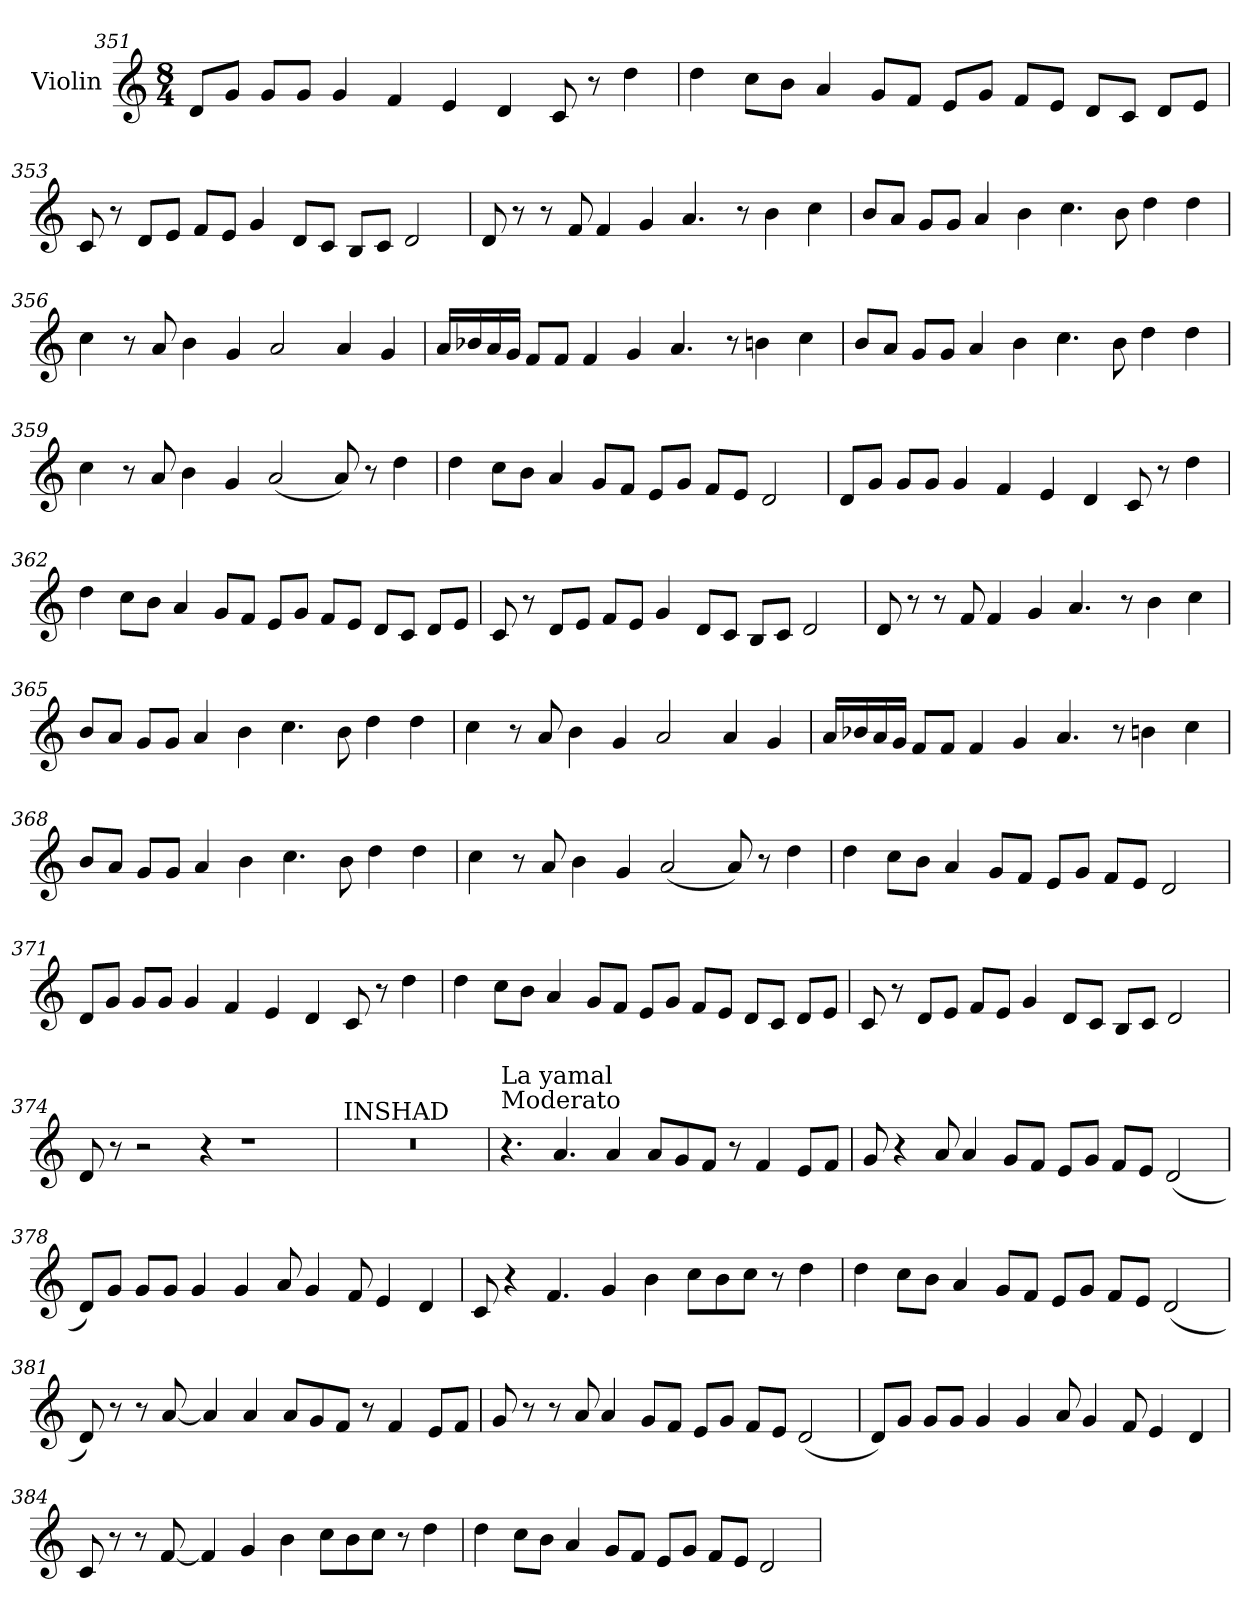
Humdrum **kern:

**kern
*part1
*staff1
*I"Violin
!!LO:PB:g=z
*clefG2
*k[]
*C:
*M8/4
=351
8d/L
8g/J
8g/L
8g/J
4g/
4f/
4e/
4d/
8c/
8r
4dd\
!!LO:PB:g=z
=352
4dd\
8cc\L
8b\J
4a/
8g/L
8f/J
8e/L
8g/J
8f/L
8e/J
8d/L
8c/J
8d/L
8e/J
!!LO:PB:g=z
=353
8c/
8r
8d/L
8e/J
8f/L
8e/J
4g/
8d/L
8c/J
8B/L
8c/J
2d/
!!LO:PB:g=z
=354
8d/
8r
8r
8f/
4f/
4g/
4.a/
8r
4b\
4cc\
!!LO:PB:g=z
=355
8b/L
8a/J
8g/L
8g/J
4a/
4b\
4.cc\
8b\
4dd\
4dd\
!!LO:PB:g=z
=356
4cc\
8r
8a/
4b\
4g/
2a/
4a/
4g/
=357
16a/LL
16b-X/
16a/
16g/JJ
8f/L
8f/J
4f/
4g/
4.a/
8r
4bn\
4cc\
!!LO:PB:g=z
=358
8b/L
8a/J
8g/L
8g/J
4a/
4b\
4.cc\
8b\
4dd\
4dd\
!!LO:PB:g=z
=359
4cc\
8r
8a/
4b\
4g/
(2a/
8a/)
8r
4dd\
!!LO:PB:g=z
=360
4dd\
8cc\L
8b\J
4a/
8g/L
8f/J
8e/L
8g/J
8f/L
8e/J
2d/
!!LO:PB:g=z
=361
8d/L
8g/J
8g/L
8g/J
4g/
4f/
4e/
4d/
8c/
8r
4dd\
!!LO:PB:g=z
=362
4dd\
8cc\L
8b\J
4a/
8g/L
8f/J
8e/L
8g/J
8f/L
8e/J
8d/L
8c/J
8d/L
8e/J
!!LO:PB:g=z
=363
8c/
8r
8d/L
8e/J
8f/L
8e/J
4g/
8d/L
8c/J
8B/L
8c/J
2d/
!!LO:PB:g=z
=364
8d/
8r
8r
8f/
4f/
4g/
4.a/
8r
4b\
4cc\
!!LO:PB:g=z
=365
8b/L
8a/J
8g/L
8g/J
4a/
4b\
4.cc\
8b\
4dd\
4dd\
!!LO:PB:g=z
=366
4cc\
8r
8a/
4b\
4g/
2a/
4a/
4g/
!!LO:PB:g=z
=367
16a/LL
16b-X/
16a/
16g/JJ
8f/L
8f/J
4f/
4g/
4.a/
8r
4bn\
4cc\
!!LO:PB:g=z
=368
8b/L
8a/J
8g/L
8g/J
4a/
4b\
4.cc\
8b\
4dd\
4dd\
!!LO:PB:g=z
=369
4cc\
8r
8a/
4b\
4g/
(2a/
8a/)
8r
4dd\
!!LO:PB:g=z
=370
4dd\
8cc\L
8b\J
4a/
8g/L
8f/J
8e/L
8g/J
8f/L
8e/J
2d/
!!LO:PB:g=z
=371
8d/L
8g/J
8g/L
8g/J
4g/
4f/
4e/
4d/
8c/
8r
4dd\
!!LO:PB:g=z
=372
4dd\
8cc\L
8b\J
4a/
8g/L
8f/J
8e/L
8g/J
8f/L
8e/J
8d/L
8c/J
8d/L
8e/J
=373
8c/
8r
8d/L
8e/J
8f/L
8e/J
4g/
8d/L
8c/J
8B/L
8c/J
2d/
!!LO:PB:g=z
=374
8d/
8r
2r
4r
1r
=375
!LO:TX:a:t=INSHAD
0r
!!LO:PB:g=z
=376
*MM80
!LO:TX:a:t=Moderato
!LO:TX:a:t=La yamal
4.r
4.a/
4a/
8a/L
8g/
8f/J
8r
4f/
8e/L
8f/J
!!LO:PB:g=z
=377
8g/
4r
8a/
4a/
8g/L
8f/J
8e/L
8g/J
8f/L
8e/J
(2d/
!!LO:PB:g=z
=378
8d/L)
8g/J
8g/L
8g/J
4g/
4g/
8a/
4g/
8f/
4e/
4d/
!!LO:PB:g=z
=379
8c/
4r
4.f/
4g/
4b\
8cc\L
8b\
8cc\J
8r
4dd\
!!LO:PB:g=z
=380
4dd\
8cc\L
8b\J
4a/
8g/L
8f/J
8e/L
8g/J
8f/L
8e/J
(2d/
!!LO:PB:g=z
=381
8d/)
8r
8r
[8a/
4a/]
4a/
8a/L
8g/
8f/J
8r
4f/
8e/L
8f/J
!!LO:PB:g=z
=382
8g/
8r
8r
8a/
4a/
8g/L
8f/J
8e/L
8g/J
8f/L
8e/J
(2d/
!!LO:PB:g=z
=383
8d/L)
8g/J
8g/L
8g/J
4g/
4g/
8a/
4g/
8f/
4e/
4d/
!!LO:PB:g=z
=384
8c/
8r
8r
[8f/
4f/]
4g/
4b\
8cc\L
8b\
8cc\J
8r
4dd\
!!LO:PB:g=z
=385
4dd\
8cc\L
8b\J
4a/
8g/L
8f/J
8e/L
8g/J
8f/L
8e/J
2d/
=
*-
